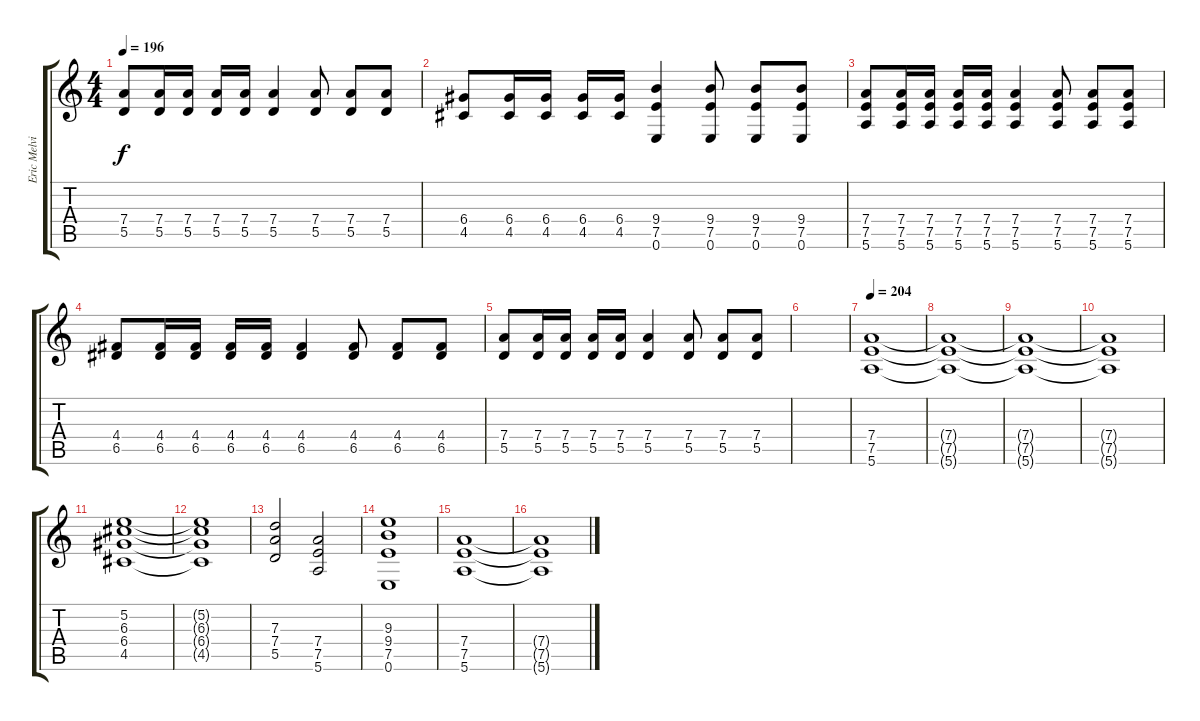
\track ("Eric Melvin" "Eric Melvi") {instrument distortionguitar}
\staff {score tabs}
\tuning (E4 B3 G3 D3 A2 E2) {hide}
\ts (4 4)
\tempo 196
\clef g2
\ks c
(7.4 5.5).8{dy f} (7.4 5.5).16 (7.4 5.5).16 (7.4 5.5).16 (7.4 5.5).16 (7.4 5.5).4 (7.4 5.5).8 (7.4 5.5).8 (7.4 5.5).8 |
(6.4 4.5).8 (6.4 4.5).16 (6.4 4.5).16 (6.4 4.5).16 (6.4 4.5).16 (9.4 7.5 0.6).4 (9.4 7.5 0.6).8 (9.4 7.5 0.6).8 (9.4 7.5 0.6).8 |
(7.4 7.5 5.6).8 (7.4 7.5 5.6).16 (7.4 7.5 5.6).16 (7.4 7.5 5.6).16 (7.4 7.5 5.6).16 (7.4 7.5 5.6).4 (7.4 7.5 5.6).8 (7.4 7.5 5.6).8 (7.4 7.5 5.6).8 |
(4.4 6.5).8 (4.4 6.5).16 (4.4 6.5).16 (4.4 6.5).16 (4.4 6.5).16 (4.4 6.5).4 (4.4 6.5).8 (4.4 6.5).8 (4.4 6.5).8 |
(7.4 5.5).8 (7.4 5.5).16 (7.4 5.5).16 (7.4 5.5).16 (7.4 5.5).16 (7.4 5.5).4 (7.4 5.5).8 (7.4 5.5).8 (7.4 5.5).8 |
|
\tempo 201
\tempo 204
(7.4 7.5 5.6).1 |
(7.4{t} 7.5{t} 5.6{t}).1 |
(7.4{t} 7.5{t} 5.6{t}).1 |
(7.4{t} 7.5{t} 5.6{t}).1 |
(5.2 6.3 6.4 4.5).1 |
(5.2{t} 6.3{t} 6.4{t} 4.5{t}).1 |
(7.3 7.4 5.5).2 (7.4 7.5 5.6).2 |
(9.3 9.4 7.5 0.6).1 |
(7.4 7.5 5.6).1 |
(7.4{t} 7.5{t} 5.6{t}).1
